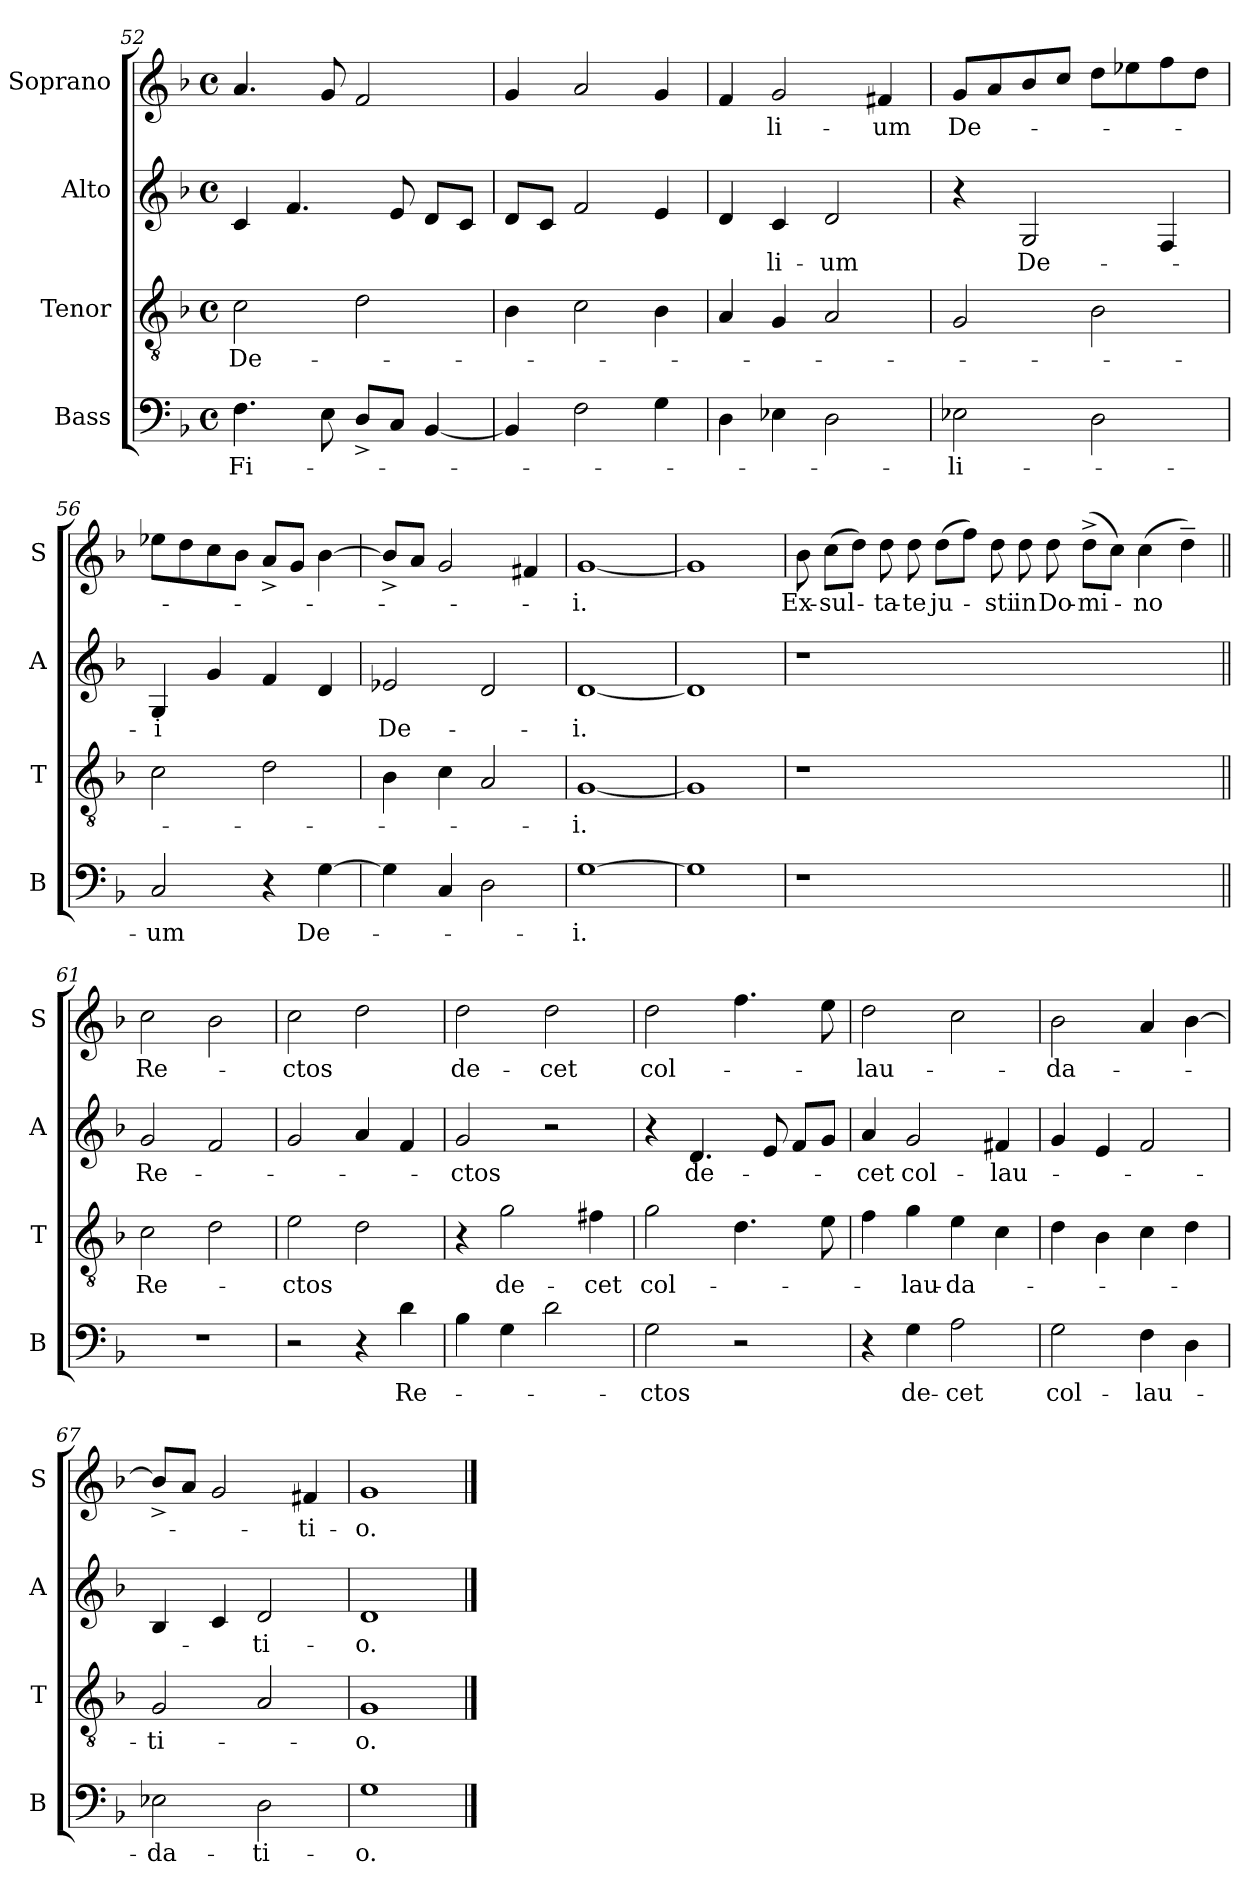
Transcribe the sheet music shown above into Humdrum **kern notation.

**kern	**text	**kern	**text	**kern	**text	**kern	**text
*part4	*part4	*part3	*part3	*part2	*part2	*part1	*part1
*staff4	*staff4	*staff3	*staff3	*staff2	*staff2	*staff1	*staff1
*I"Bass	*	*I"Tenor	*	*I"Alto	*	*I"Soprano	*
*I'B	*	*I'T	*	*I'A	*	*I'S	*
*clefF4	*	*clefGv2	*	*clefG2	*	*clefG2	*
*k[b-]	*	*k[b-]	*	*k[b-]	*	*k[b-]	*
*F:	*	*F:	*	*F:	*	*F:	*
*M4/4	*	*M4/4	*	*M4/4	*	*M4/4	*
*met(c)	*	*met(c)	*	*met(c)	*	*met(c)	*
=52	=52	=52	=52	=52	=52	=52	=52
!	!LO:LY:b	!	!LO:LY:b	!	!	!	!
4.F\	Fi-	2c\	De-	4c/	.	4.a/	.
.	.	.	.	4.f/	.	.	.
8E\	.	.	.	.	.	8g/	.
8D^</L	.	2d\	.	.	.	2f/	.
8C/J	.	.	.	8e/	.	.	.
[<4BB-/	.	.	.	8d/L	.	.	.
.	.	.	.	8c/J	.	.	.
=53	=53	=53	=53	=53	=53	=53	=53
4BB-/]	.	4B-\	.	8d/L	.	4g/	.
.	.	.	.	8c/J	.	.	.
2F\	.	2c\	.	2f/	.	2a/	.
4G\	.	4B-\	.	4e/	.	4g/	.
!!LO:LB:g=z
=54	=54	=54	=54	=54	=54	=54	=54
4D\	.	4A/	.	4d/	.	4f/	.
!	!	!	!	!	!LO:LY:b	!	!LO:LY:b
4E-X\	.	4G/	.	4c/	-li-	2g/	-li-
!	!	!	!	!	!LO:LY:b	!	!
2D\	.	2A/	.	2d/	-um	.	.
!	!	!	!	!	!	!	!LO:LY:b
.	.	.	.	.	.	4f#X/	-um
=55	=55	=55	=55	=55	=55	=55	=55
!	!LO:LY:b	!	!	!	!	!	!LO:LY:b
2E-X\	-li-	2G/	.	4r	.	8g/L	De-
.	.	.	.	.	.	8a/	.
!	!	!	!	!	!LO:LY:b	!	!
.	.	.	.	2G/	De-	8b-/	.
.	.	.	.	.	.	8cc/J	.
2D\	.	2B-\	.	.	.	8dd\L	.
.	.	.	.	.	.	8ee-X\	.
.	.	.	.	4F/	.	8ff\	.
.	.	.	.	.	.	8dd\J	.
=56	=56	=56	=56	=56	=56	=56	=56
!	!LO:LY:b	!	!	!	!LO:LY:b:rj	!	!
2C/	-um	2c\	.	4G/	-i	8ee-X\L	.
.	.	.	.	.	.	8dd\	.
.	.	.	.	4g/	.	8cc\	.
.	.	.	.	.	.	8b-\J	.
4r	.	2d\	.	4f/	.	8a^</L	.
.	.	.	.	.	.	8g/J	.
!	!LO:LY:b	!	!	!	!	!	!
[>4G\	De-	.	.	4d/	.	[>4b-\	.
=57	=57	=57	=57	=57	=57	=57	=57
!	!	!	!	!	!LO:LY:b	!	!
4G\]	.	4B-\	.	2e-X/	De-	8b-^</L]	.
.	.	.	.	.	.	8a/J	.
4C/	.	4c\	.	.	.	2g/	.
2D\	.	2A/	.	2d/	.	.	.
.	.	.	.	.	.	4f#X/	.
=58	=58	=58	=58	=58	=58	=58	=58
!	!LO:LY:b:rj	!	!LO:LY:b:rj	!	!LO:LY:b:rj	!	!LO:LY:b:rj
[>1G	-i.	[<1G	-i.	[<1d	-i.	[<1g	-i.
=59	=59	=59	=59	=59	=59	=59	=59
1G]	.	1G]	.	1d]	.	1g]	.
!!LO:LB:g=z
=60	=60	=60	=60	=60	=60	=60	=60
!LO:N:vis=1	!	!LO:N:vis=1	!	!LO:N:vis=1	!	!	!LO:LY:b
1r	.	1r	.	1r	.	8b-\	Ex-
!	!	!	!	!	!	!	!LO:LY:b
.	.	.	.	.	.	(>8cc\L	-sul-
.	.	.	.	.	.	8dd\J)	.
!	!	!	!	!	!	!	!LO:LY:b
.	.	.	.	.	.	8dd\	-ta-
!	!	!	!	!	!	!	!LO:LY:b
.	.	.	.	.	.	8dd\	-te
!	!	!	!	!	!	!	!LO:LY:b
.	.	.	.	.	.	(>8dd\L	ju-
.	.	.	.	.	.	8ff\J)	.
!	!	!	!	!	!	!	!LO:LY:b
.	.	.	.	.	.	8dd\	-sti
!	!	!	!	!	!	!	!LO:LY:b
1ryy	.	1ryy	.	1ryy	.	8dd\	in
!	!	!	!	!	!	!	!LO:LY:b
.	.	.	.	.	.	8dd\	Do-
!	!	!	!	!	!	!	!LO:LY:b:rj
.	.	.	.	.	.	(>8dd^>\L	-mi-
.	.	.	.	.	.	8cc\J)	.
!	!	!	!	!	!	!	!LO:LY:b
.	.	.	.	.	.	(>4cc\	-no
.	.	.	.	.	.	4dd~>\)	.
=61||	=61||	=61||	=61||	=61||	=61||	=61||	=61||
!	!	!	!LO:LY:b	!	!LO:LY:b	!	!LO:LY:b
1r	.	2c\	Re-	2g/	Re-	2cc\	Re-
.	.	2d\	.	2f/	.	2b-\	.
=62	=62	=62	=62	=62	=62	=62	=62
!	!	!	!LO:LY:b	!	!	!	!LO:LY:b
2r	.	2e\	-ctos	2g/	.	2cc\	-ctos
4r	.	2d\	.	4a/	.	2dd\	.
!	!LO:LY:b	!	!	!	!	!	!
4d\	Re-	.	.	4f/	.	.	.
=63	=63	=63	=63	=63	=63	=63	=63
!	!	!	!	!	!LO:LY:b	!	!LO:LY:b
4B-\	.	4r	.	2g/	-ctos	2dd\	de-
!	!	!	!LO:LY:b	!	!	!	!
4G\	.	2g\	de-	.	.	.	.
!	!	!	!	!	!	!	!LO:LY:b
2d\	.	.	.	2r	.	2dd\	-cet
!	!	!	!LO:LY:b	!	!	!	!
.	.	4f#X\	-cet	.	.	.	.
!!LO:PB:g=z
=64	=64	=64	=64	=64	=64	=64	=64
!	!LO:LY:b	!	!LO:LY:b	!	!	!	!LO:LY:b
2G\	-ctos	2g\	col-	4r	.	2dd\	col-
!	!	!	!	!	!LO:LY:b	!	!
.	.	.	.	4.d/	de-	.	.
2r	.	4.d\	.	.	.	4.ff\	.
.	.	.	.	8e/	.	.	.
.	.	.	.	8f/L	.	.	.
.	.	8e\	.	8g/J	.	8ee\	.
=65	=65	=65	=65	=65	=65	=65	=65
!	!	!	!	!	!LO:LY:b	!	!LO:LY:b
4r	.	4f\	.	4a/	-cet	2dd\	-lau-
!	!LO:LY:b	!	!LO:LY:b	!	!LO:LY:b	!	!
4G\	de-	4g\	-lau-	2g/	col-	.	.
!	!LO:LY:b	!	!LO:LY:b	!	!	!	!
2A\	-cet	4e\	-da-	.	.	2cc\	.
!	!	!	!	!	!LO:LY:b	!	!
.	.	4c\	.	4f#X/	-lau-	.	.
=66	=66	=66	=66	=66	=66	=66	=66
!	!LO:LY:b	!	!	!	!	!	!LO:LY:b
2G\	col-	4d\	.	4g/	.	2b-\	-da-
.	.	4B-\	.	4e/	.	.	.
!	!LO:LY:b	!	!	!	!	!	!
4F\	-lau-	4c\	.	2f/	.	4a/	.
4D\	.	4d\	.	.	.	[>4b-\	.
=67	=67	=67	=67	=67	=67	=67	=67
!	!LO:LY:b	!	!LO:LY:b	!	!	!	!
2E-X\	-da-	2G/	-ti-	4B-/	.	8b-^</L]	.
.	.	.	.	.	.	8a/J	.
.	.	.	.	4c/	.	2g/	.
!	!LO:LY:b	!	!	!	!LO:LY:b	!	!
2D\	-ti-	2A/	.	2d/	-ti-	.	.
!	!	!	!	!	!	!	!LO:LY:b
.	.	.	.	.	.	4f#X/	-ti-
=68	=68	=68	=68	=68	=68	=68	=68
!	!LO:LY:b	!	!LO:LY:b	!	!LO:LY:b	!	!LO:LY:b
1G	-o.	1G	-o.	1d	-o.	1g	-o.
==	==	==	==	==	==	==	==
*-	*-	*-	*-	*-	*-	*-	*-
